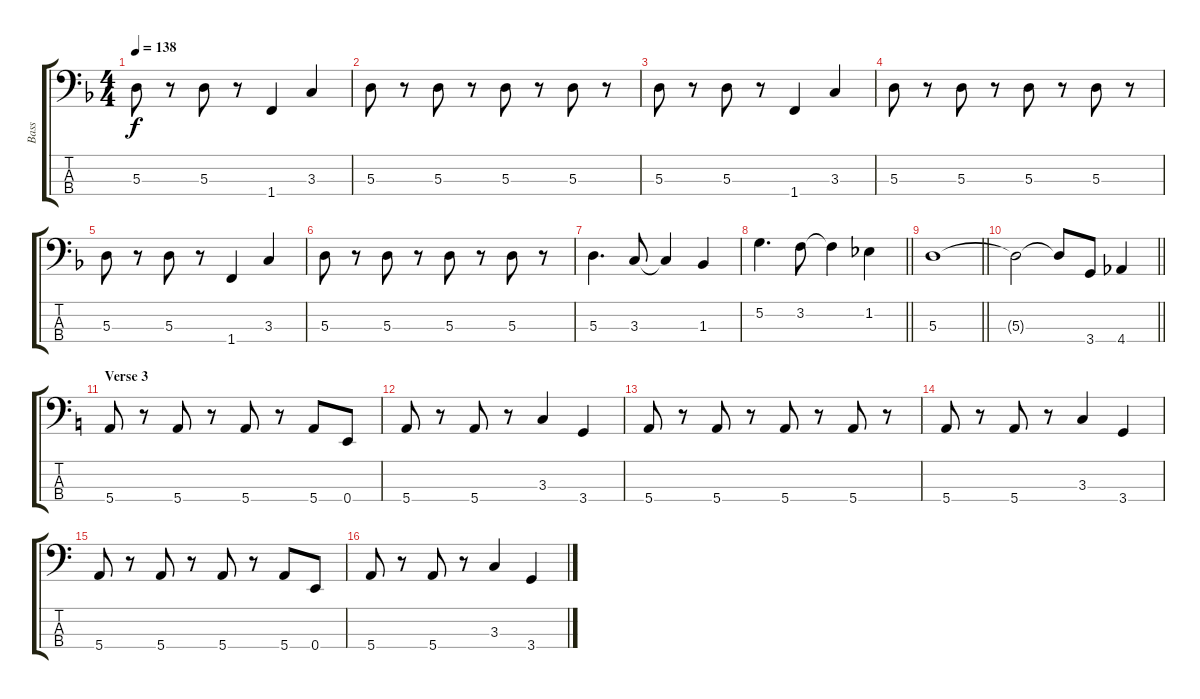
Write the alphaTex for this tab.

\track ("Bass" "Bass") {instrument electricbassfinger bank 255}
\staff {score tabs}
\tuning (G2 D2 A1 E1) {hide}
\ts (4 4)
\tempo 138
\clef f4
\ks f
5.3.8{dy f} r.8 5.3.8 r.8 1.4.4 3.3.4 |
5.3.8 r.8 5.3.8 r.8 5.3.8 r.8 5.3.8 r.8 |
5.3.8 r.8 5.3.8 r.8 1.4.4 3.3.4 |
5.3.8 r.8 5.3.8 r.8 5.3.8 r.8 5.3.8 r.8 |
5.3.8 r.8 5.3.8 r.8 1.4.4 3.3.4 |
5.3.8 r.8 5.3.8 r.8 5.3.8 r.8 5.3.8 r.8 |
5.3.4{d} 3.3.8 3.3{t}.4 1.3.4 |
\barLineRight lightlight
5.2.4{d} 3.2.8 3.2{t}.4 1.2.4 |
\barLineRight lightlight
5.3.1 |
\barLineRight lightlight
5.3{t}.2 5.3{t}.8 3.4.8 4.4.4 |
\section ("" "Verse 3")
\ks c
5.4.8 r.8 5.4.8 r.8 5.4.8 r.8 5.4.8 0.4.8 |
5.4.8 r.8 5.4.8 r.8 3.3.4 3.4.4 |
5.4.8 r.8 5.4.8 r.8 5.4.8 r.8 5.4.8 r.8 |
5.4.8 r.8 5.4.8 r.8 3.3.4 3.4.4 |
5.4.8 r.8 5.4.8 r.8 5.4.8 r.8 5.4.8 0.4.8 |
5.4.8 r.8 5.4.8 r.8 3.3.4 3.4.4
